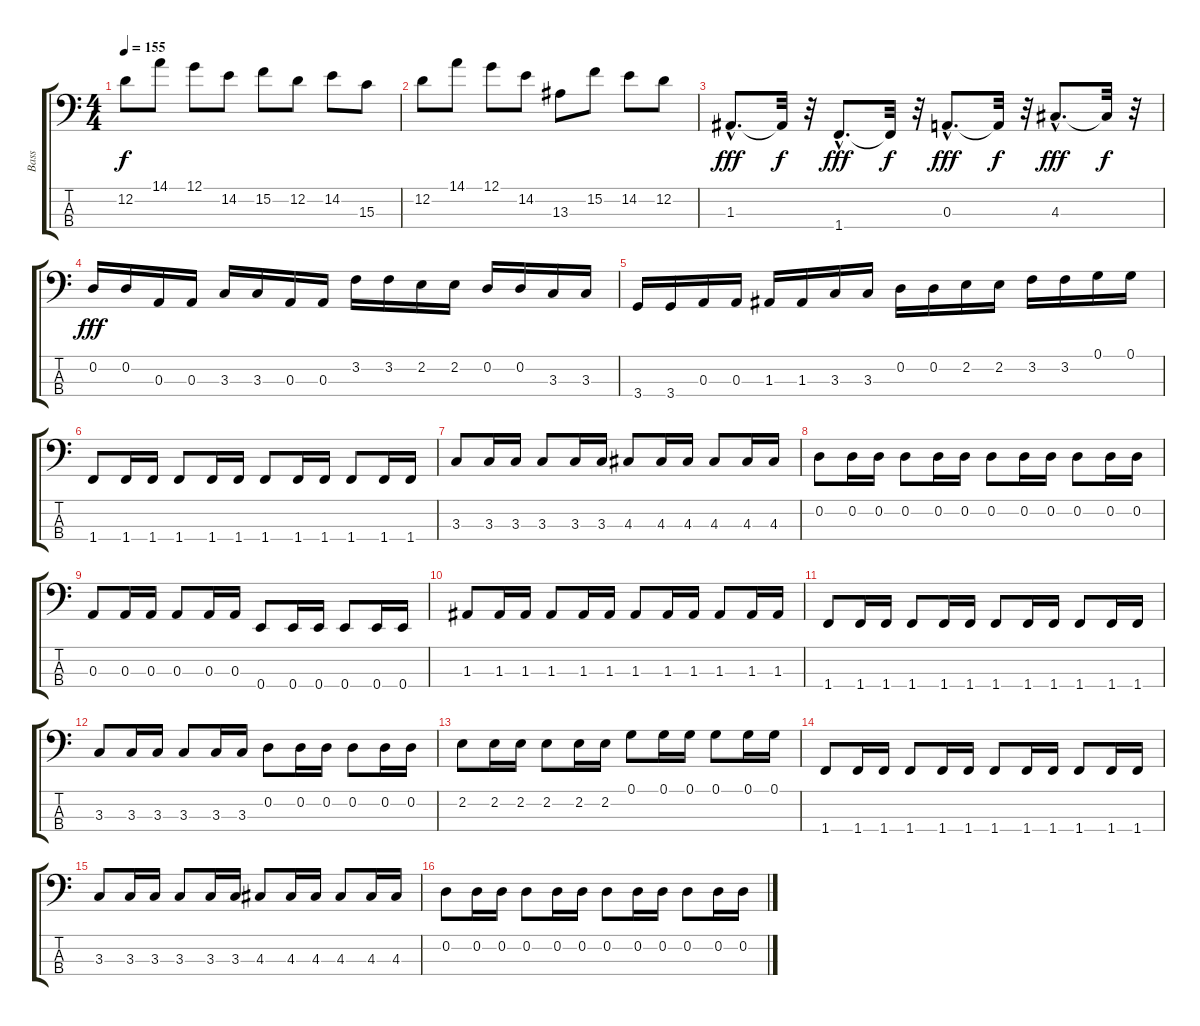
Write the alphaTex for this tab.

\track ("Bass" "Bass") {instrument electricbassfinger}
\staff {score tabs}
\tuning (G2 D2 A1 E1) {hide}
\ts (4 4)
\tempo 155
\clef f4
\ks c
12.2.8{dy f} 14.1.8 12.1.8 14.2.8 15.2.8 12.2.8 14.2.8 15.3.8 |
12.2.8 14.1.8 12.1.8 14.2.8 13.3.8 15.2.8 14.2.8 12.2.8 |
1.3{hac}.8{d dy fff} 1.3{t}.32{dy f} r.32 1.4{hac}.8{d dy fff} 1.4{t}.32{dy f} r.32 0.3{hac}.8{d dy fff} 0.3{t}.32{dy f} r.32 4.3{hac}.8{d dy fff} 4.3{t}.32{dy f} r.32 |
0.2.16{dy fff} 0.2.16 0.3.16 0.3.16 3.3.16 3.3.16 0.3.16 0.3.16 3.2.16 3.2.16 2.2.16 2.2.16 0.2.16 0.2.16 3.3.16 3.3.16 |
3.4.16 3.4.16 0.3.16 0.3.16 1.3.16 1.3.16 3.3.16 3.3.16 0.2.16 0.2.16 2.2.16 2.2.16 3.2.16 3.2.16 0.1.16 0.1.16 |
1.4.8 1.4.16 1.4.16 1.4.8 1.4.16 1.4.16 1.4.8 1.4.16 1.4.16 1.4.8 1.4.16 1.4.16 |
3.3.8 3.3.16 3.3.16 3.3.8 3.3.16 3.3.16 4.3.8 4.3.16 4.3.16 4.3.8 4.3.16 4.3.16 |
0.2.8 0.2.16 0.2.16 0.2.8 0.2.16 0.2.16 0.2.8 0.2.16 0.2.16 0.2.8 0.2.16 0.2.16 |
0.3.8 0.3.16 0.3.16 0.3.8 0.3.16 0.3.16 0.4.8 0.4.16 0.4.16 0.4.8 0.4.16 0.4.16 |
1.3.8 1.3.16 1.3.16 1.3.8 1.3.16 1.3.16 1.3.8 1.3.16 1.3.16 1.3.8 1.3.16 1.3.16 |
1.4.8 1.4.16 1.4.16 1.4.8 1.4.16 1.4.16 1.4.8 1.4.16 1.4.16 1.4.8 1.4.16 1.4.16 |
3.3.8 3.3.16 3.3.16 3.3.8 3.3.16 3.3.16 0.2.8 0.2.16 0.2.16 0.2.8 0.2.16 0.2.16 |
2.2.8 2.2.16 2.2.16 2.2.8 2.2.16 2.2.16 0.1.8 0.1.16 0.1.16 0.1.8 0.1.16 0.1.16 |
1.4.8 1.4.16 1.4.16 1.4.8 1.4.16 1.4.16 1.4.8 1.4.16 1.4.16 1.4.8 1.4.16 1.4.16 |
3.3.8 3.3.16 3.3.16 3.3.8 3.3.16 3.3.16 4.3.8 4.3.16 4.3.16 4.3.8 4.3.16 4.3.16 |
0.2.8 0.2.16 0.2.16 0.2.8 0.2.16 0.2.16 0.2.8 0.2.16 0.2.16 0.2.8 0.2.16 0.2.16
